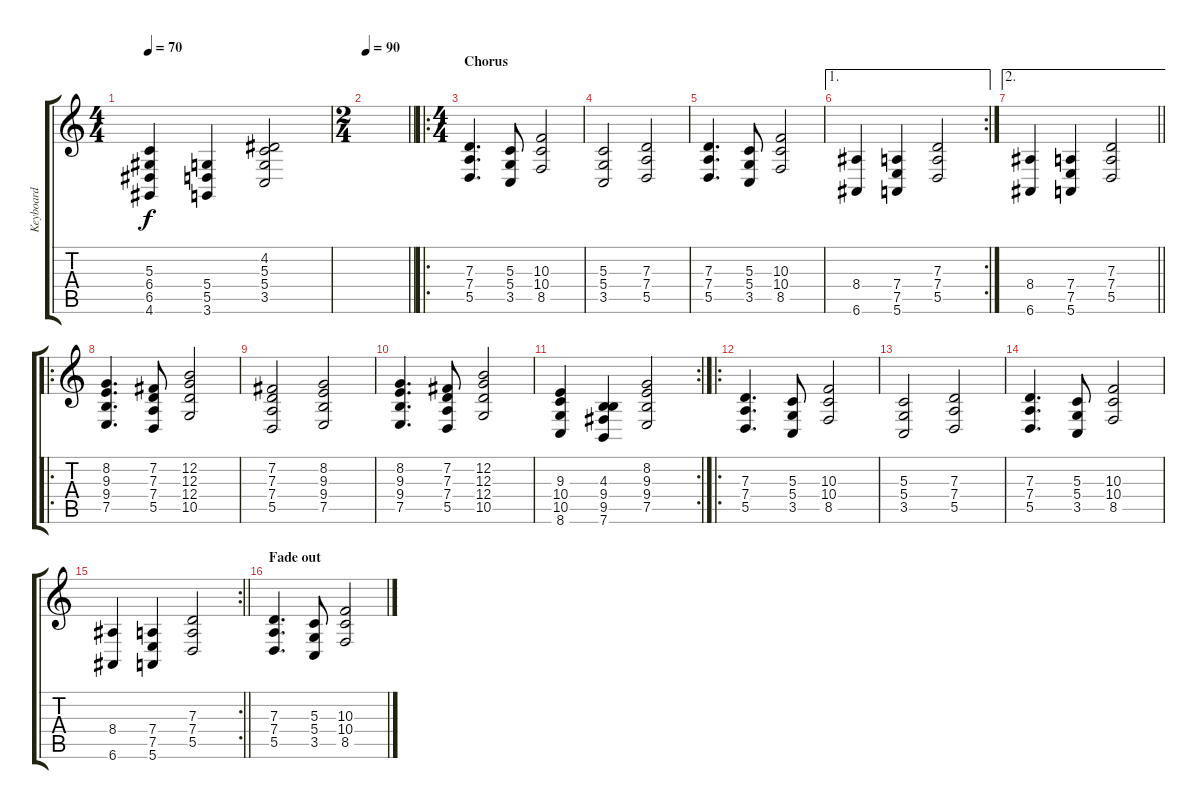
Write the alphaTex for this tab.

\track ("Keyboard" "Keyboard") {instrument choiraahs}
\staff {score tabs}
\tuning (E4 B3 G3 D3 A2 E2) {hide}
\ts (4 4)
\tempo 70
\clef g2
\ks c
(5.3 6.4 6.5 4.6).4{dy f} (5.4 5.5 3.6).4 (4.2 5.3 5.4 3.5).2 |
\ts (2 4)
\tempo 90
\barLineRight lightlight
|
\ro
\ts (4 4)
\section ("" "Chorus")
(7.3 7.4 5.5).4{d volume 11 instrument choiraahs} (5.3 5.4 3.5).8 (10.3 10.4 8.5).2 |
(5.3 5.4 3.5).2 (7.3 7.4 5.5).2 |
(7.3 7.4 5.5).4{d} (5.3 5.4 3.5).8 (10.3 10.4 8.5).2 |
\ae 1
\rc 2
(8.4 6.6).4 (7.4 7.5 5.6).4 (7.3 7.4 5.5).2 |
\ae 2
\barLineRight lightlight
(8.4 6.6).4 (7.4 7.5 5.6).4 (7.3 7.4 5.5).2 |
\ro
(8.2 9.3 9.4 7.5).4{d instrument churchorgan} (7.2 7.3 7.4 5.5).8 (12.2 12.3 12.4 10.5).2 |
(7.2 7.3 7.4 5.5).2 (8.2 9.3 9.4 7.5).2 |
(8.2 9.3 9.4 7.5).4{d} (7.2 7.3 7.4 5.5).8 (12.2 12.3 12.4 10.5).2 |
\rc 2
(9.3 10.4 10.5 8.6).4 (4.3 9.4 9.5 7.6).4 (8.2 9.3 9.4 7.5).2 |
\ro
(7.3 7.4 5.5).4{d volume 11 instrument choiraahs} (5.3 5.4 3.5).8 (10.3 10.4 8.5).2 |
(5.3 5.4 3.5).2 (7.3 7.4 5.5).2 |
(7.3 7.4 5.5).4{d} (5.3 5.4 3.5).8 (10.3 10.4 8.5).2 |
\rc 2
\barLineRight lightlight
(8.4 6.6).4 (7.4 7.5 5.6).4 (7.3 7.4 5.5).2 |
\section ("" "Fade out")
(7.3 7.4 5.5).4{d volume 11 instrument choiraahs} (5.3 5.4 3.5).8 (10.3 10.4 8.5).2
